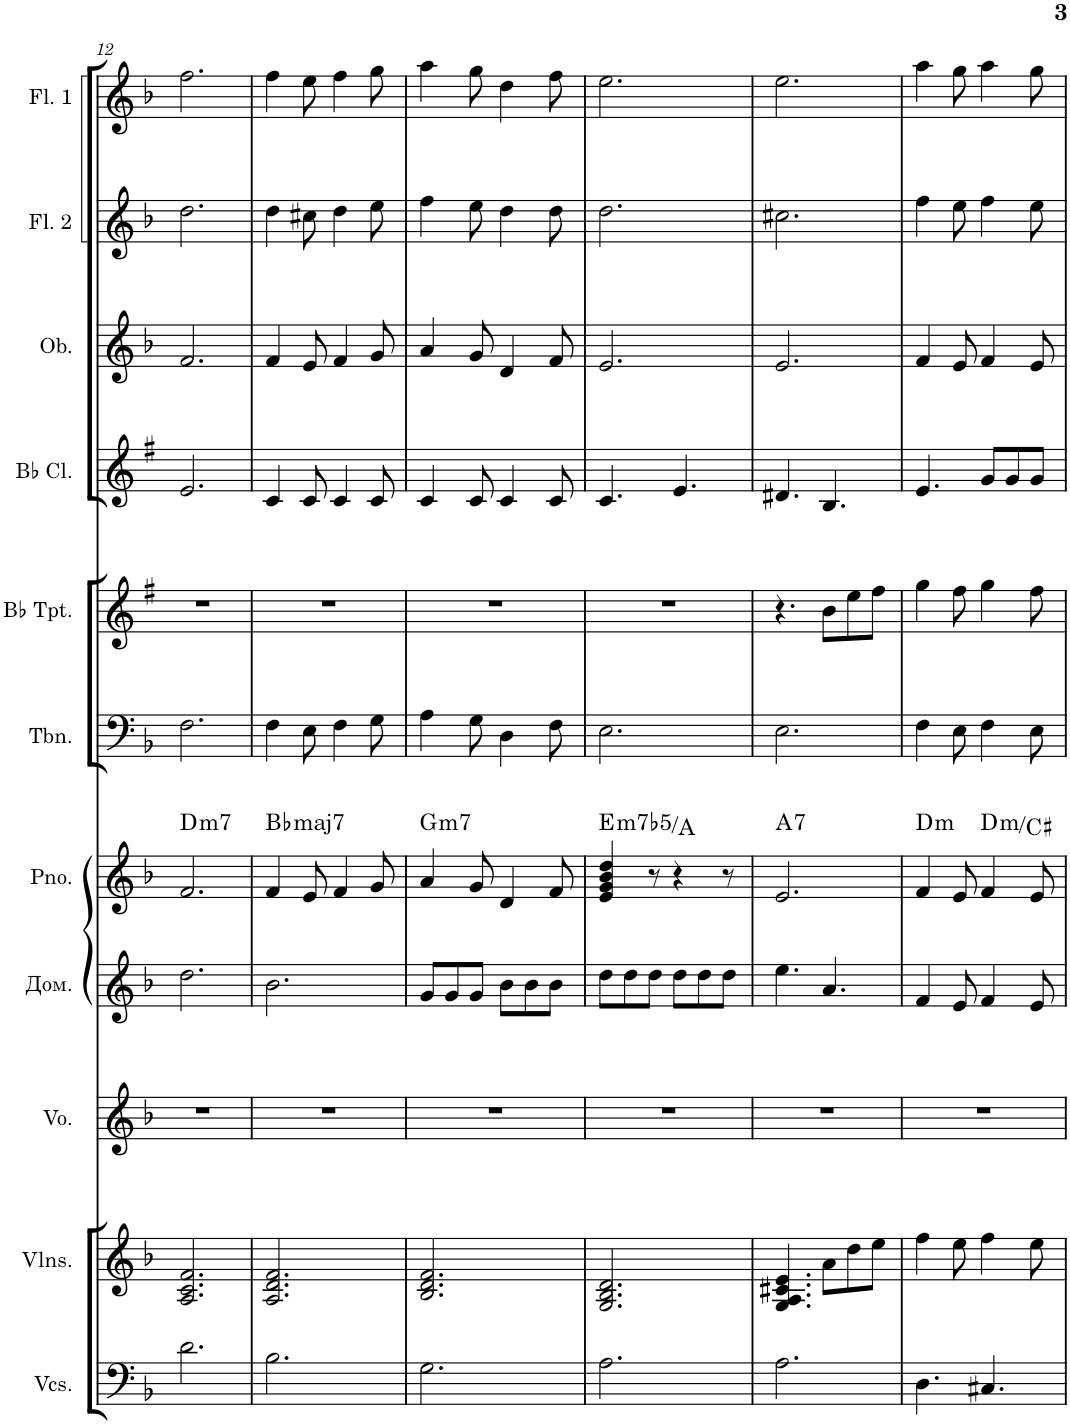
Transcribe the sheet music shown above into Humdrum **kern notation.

**kern	**kern	**kern	**kern	**kern	**harte	**kern	**kern	**kern	**kern	**kern	**kern
*part11	*part10	*part9	*part8	*part7	*part7	*part6	*part5	*part4	*part3	*part2	*part1
*staff11	*staff10	*staff9	*staff8	*staff7	*	*staff6	*staff5	*staff4	*staff3	*staff2	*staff1
*I"Violoncellos	*I"Violins	*I"Voice	*I"Домра	*I"Piano	*	*I"Trombone	*I"Bb Trumpet	*I"Bb Clarinet	*I"Oboe	*I"Flute 2	*I"Flute 1
*I'Vcs.	*I'Vlns.	*I'Vo.	*	*I'Pno.	*	*I'Tbn.	*I'Bb Tpt.	*I'Bb Cl.	*I'Ob.	*I'Fl. 2	*I'Fl. 1
!!LO:PB:g=z
*clefF4	*clefG2	*clefG2	*clefG2	*clefG2	*	*clefF4	*clefG2	*clefG2	*clefG2	*clefG2	*clefG2
*	*	*	*	*	*	*	*Trd1c2	*Trd1c2	*	*	*
*k[b-]	*k[b-]	*k[b-]	*k[b-]	*k[b-]	*	*k[b-]	*k[f#]	*k[f#]	*k[b-]	*k[b-]	*k[b-]
*M6/8	*M6/8	*M6/8	*M6/8	*M6/8	*	*M6/8	*M6/8	*M6/8	*M6/8	*M6/8	*M6/8
=12	=12	=12	=12	=12	=12	=12	=12	=12	=12	=12	=12
!	!	!	!	!	!LO:H:kt=m7	!	!	!	!	!	!
2.d\	2.A/ 2.c/ 2.f/	2.r	2.dd\	2.f/	D:min7	2.F\	2.r	2.e/	2.f/	2.dd\	2.ff\
=13	=13	=13	=13	=13	=13	=13	=13	=13	=13	=13	=13
!	!	!	!	!	!LO:H:kt=maj7	!	!	!	!	!	!
2.B-\	2.A/ 2.d/ 2.f/	2.r	2.b-\	4f/	Bb:maj7	4F\	2.r	4c/	4f/	4dd\	4ff\
.	.	.	.	8e/	.	8E\	.	8c/	8e/	8cc#X\	8ee\
.	.	.	.	4f/	.	4F\	.	4c/	4f/	4dd\	4ff\
.	.	.	.	8g/	.	8G\	.	8c/	8g/	8ee\	8gg\
=14	=14	=14	=14	=14	=14	=14	=14	=14	=14	=14	=14
!	!	!	!	!	!LO:H:kt=m7	!	!	!	!	!	!
2.G\	2.B-/ 2.d/ 2.f/	2.r	8g/L	4a/	G:min7	4A\	2.r	4c/	4a/	4ff\	4aa\
.	.	.	8g/	.	.	.	.	.	.	.	.
.	.	.	8g/J	8g/	.	8G\	.	8c/	8g/	8ee\	8gg\
.	.	.	8b-\L	4d/	.	4D\	.	4c/	4d/	4dd\	4dd\
.	.	.	8b-\	.	.	.	.	.	.	.	.
.	.	.	8b-\J	8f/	.	8F\	.	8c/	8f/	8dd\	8ff\
=15	=15	=15	=15	=15	=15	=15	=15	=15	=15	=15	=15
!	!	!	!	!	!LO:H:kt=m7b5	!	!	!	!	!	!
2.A\	2.G/ 2.B-/ 2.d/	2.r	8dd\L	4e/ 4g/ 4b-/ 4dd/	E:hdim7/4	2.E\	2.r	4.c/	2.e/	2.dd\	2.ee\
.	.	.	8dd\	.	.	.	.	.	.	.	.
.	.	.	8dd\J	8r	.	.	.	.	.	.	.
.	.	.	8dd\L	4r	.	.	.	4.e/	.	.	.
.	.	.	8dd\	.	.	.	.	.	.	.	.
.	.	.	8dd\J	8r	.	.	.	.	.	.	.
=16	=16	=16	=16	=16	=16	=16	=16	=16	=16	=16	=16
!	!	!	!	!	!LO:H:kt=7	!	!	!	!	!	!
2.A\	4.G/ 4.A/ 4.c#X/ 4.e/	2.r	4.ee\	2.e/	A:7	2.E\	4.r	4.d#X/	2.e/	2.cc#X\	2.ee\
.	8a\L	.	4.a/	.	.	.	8b\L	4.B/	.	.	.
.	8dd\	.	.	.	.	.	8ee\	.	.	.	.
.	8ee\J	.	.	.	.	.	8ff#\J	.	.	.	.
=17	=17	=17	=17	=17	=17	=17	=17	=17	=17	=17	=17
!	!	!	!	!	!LO:H:kt=m	!	!	!	!	!	!
4.D\	4ff\	2.r	4f/	4f/	D:min	4F\	4gg\	4.e/	4f/	4ff\	4aa\
.	8ee\	.	8e/	8e/	.	8E\	8ff#\	.	8e/	8ee\	8gg\
!	!	!	!	!	!LO:H:kt=m	!	!	!	!	!	!
4.C#X/	4ff\	.	4f/	4f/	D:min/7	4F\	4gg\	8g/L	4f/	4ff\	4aa\
.	.	.	.	.	.	.	.	8g/	.	.	.
.	8ee\	.	8e/	8e/	.	8E\	8ff#\	8g/J	8e/	8ee\	8gg\
=	=	=	=	=	=	=	=	=	=	=	=
*-	*-	*-	*-	*-	*-	*-	*-	*-	*-	*-	*-
